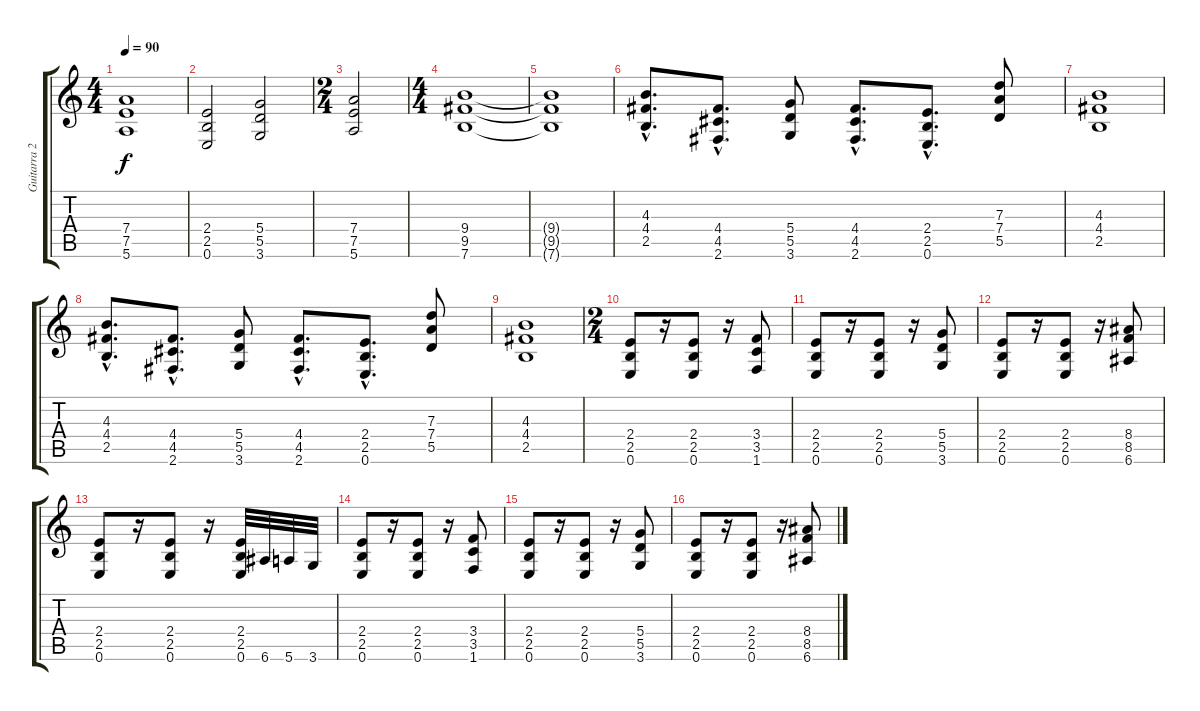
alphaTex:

\track ("Guitarra 2" "Guitarra 2") {instrument distortionguitar}
\staff {score tabs}
\tuning (E4 B3 G3 D3 A2 E2) {hide}
\ts (4 4)
\tempo 90
\clef g2
\ks c
(7.4 7.5 5.6).1{dy f} |
(2.4 2.5 0.6).2 (5.4 5.5 3.6).2 |
\ts (2 4)
(7.4 7.5 5.6).2 |
\ts (4 4)
(9.4 9.5 7.6).1 |
(9.4{t} 9.5{t} 7.6{t}).1 |
(4.3{hac} 4.4{hac} 2.5{hac}).8{d} (4.4{hac} 4.5{hac} 2.6{hac}).8{d} (5.4 5.5 3.6).8 (4.4{hac} 4.5{hac} 2.6{hac}).8{d} (2.4{hac} 2.5{hac} 0.6{hac}).8{d} (7.3 7.4 5.5).8 |
(4.3 4.4 2.5).1 |
(4.3{hac} 4.4{hac} 2.5{hac}).8{d} (4.4{hac} 4.5{hac} 2.6{hac}).8{d} (5.4 5.5 3.6).8 (4.4{hac} 4.5{hac} 2.6{hac}).8{d} (2.4{hac} 2.5{hac} 0.6{hac}).8{d} (7.3 7.4 5.5).8 |
(4.3 4.4 2.5).1 |
\ts (2 4)
(2.4 2.5 0.6).8 r.16 (2.4 2.5 0.6).8 r.16 (3.4 3.5 1.6).8 |
(2.4 2.5 0.6).8 r.16 (2.4 2.5 0.6).8 r.16 (5.4 5.5 3.6).8 |
(2.4 2.5 0.6).8 r.16 (2.4 2.5 0.6).8 r.16 (8.4 8.5 6.6).8 |
(2.4 2.5 0.6).8 r.16 (2.4 2.5 0.6).8 r.16 (2.4 2.5 0.6).32 6.6.32 5.6.32 3.6.32 |
(2.4 2.5 0.6).8 r.16 (2.4 2.5 0.6).8 r.16 (3.4 3.5 1.6).8 |
(2.4 2.5 0.6).8 r.16 (2.4 2.5 0.6).8 r.16 (5.4 5.5 3.6).8 |
(2.4 2.5 0.6).8 r.16 (2.4 2.5 0.6).8 r.16 (8.4 8.5 6.6).8
